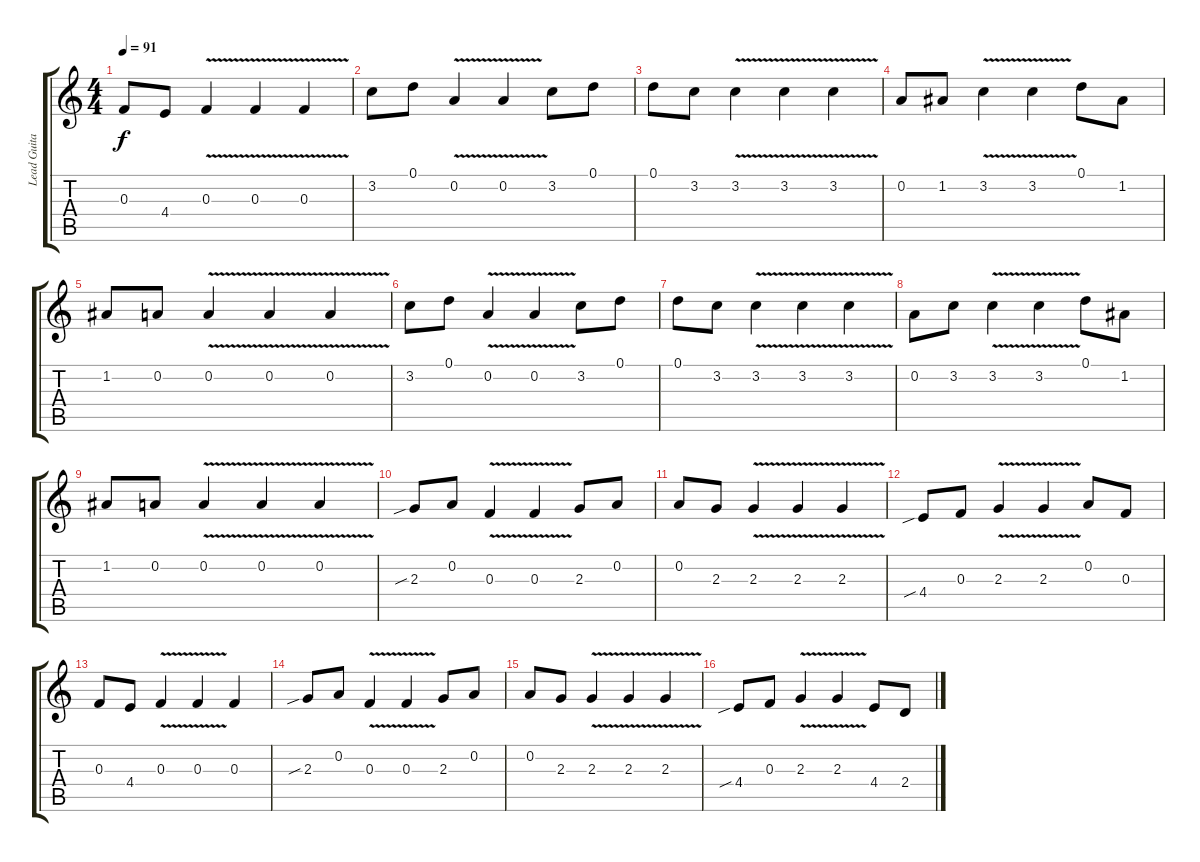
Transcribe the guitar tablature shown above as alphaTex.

\track ("Lead Guitar (Demir)" "Lead Guita") {instrument overdrivenguitar}
\staff {score tabs}
\tuning (D4 A3 F3 C3 G2 D2) {hide}
\ts (4 4)
\tempo 91
\clef g2
\ks c
0.3.8{dy f} 4.4.8 0.3{v}.4 0.3{v}.4 0.3{v}.4 |
3.2.8 0.1.8 0.2{v}.4 0.2{v}.4 3.2.8 0.1.8 |
0.1.8 3.2.8 3.2{v}.4 3.2{v}.4 3.2{v}.4 |
0.2.8 1.2.8 3.2{v}.4 3.2{v}.4 0.1.8 1.2.8 |
1.2.8 0.2.8 0.2{v}.4 0.2{v}.4 0.2{v}.4 |
3.2.8 0.1.8 0.2{v}.4 0.2{v}.4 3.2.8 0.1.8 |
0.1.8 3.2.8 3.2{v}.4 3.2{v}.4 3.2{v}.4 |
0.2.8 3.2.8 3.2{v}.4 3.2{v}.4 0.1.8 1.2.8 |
1.2.8 0.2.8 0.2{v}.4 0.2{v}.4 0.2{v}.4 |
2.3{sib}.8 0.2.8 0.3{v}.4 0.3{v}.4 2.3.8 0.2.8 |
0.2.8 2.3.8 2.3{v}.4 2.3{v}.4 2.3{v}.4 |
4.4{sib}.8 0.3.8 2.3{v}.4 2.3{v}.4 0.2.8 0.3.8 |
0.3.8 4.4.8 0.3{v}.4 0.3{v}.4 0.3.4 |
2.3{sib}.8 0.2.8 0.3{v}.4 0.3{v}.4 2.3.8 0.2.8 |
0.2.8 2.3.8 2.3{v}.4 2.3{v}.4 2.3{v}.4 |
4.4{sib}.8 0.3.8 2.3{v}.4 2.3{v}.4 4.4.8 2.4.8
